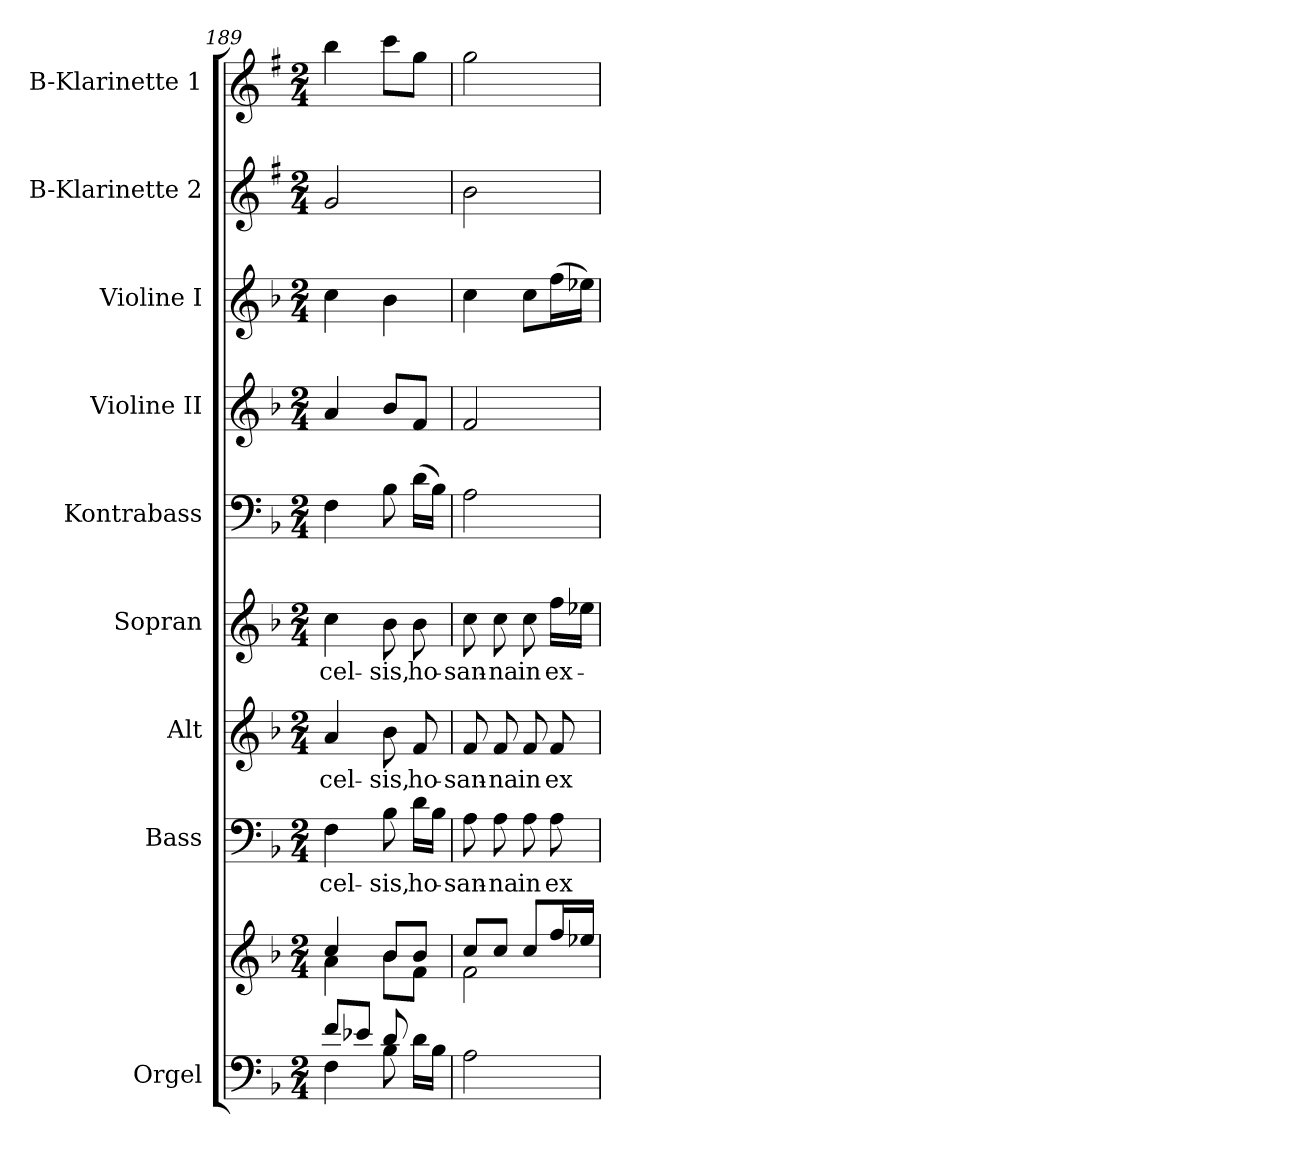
**kern	**kern	**kern	**text	**kern	**text	**kern	**text	**kern	**kern	**kern	**kern	**kern
*part9	*part9	*part8	*part8	*part7	*part7	*part6	*part6	*part5	*part4	*part3	*part2	*part1
*staff10	*staff9	*staff8	*staff8	*staff7	*staff7	*staff6	*staff6	*staff5	*staff4	*staff3	*staff2	*staff1
*I"Orgel	*	*I"Bass	*	*I"Alt	*	*I"Sopran	*	*I"Kontrabass	*I"Violine II	*I"Violine I	*I"B-Klarinette 2	*I"B-Klarinette 1
*I'Org.	*	*I'B.	*	*I'A.	*	*I'S.	*	*I'Kb.	*I'Vl. II	*I'Vl. I	*I'B Kl. 2	*I'B Kl. 1
!!LO:PB:g=z
*clefF4	*clefG2	*clefF4	*	*clefG2	*	*clefG2	*	*clefF4	*clefG2	*clefG2	*clefG2	*clefG2
*	*	*	*	*	*	*	*	*ITrd7c12	*	*	*ITrd1c2	*ITrd1c2
*k[b-]	*k[b-]	*k[b-]	*	*k[b-]	*	*k[b-]	*	*k[b-]	*k[b-]	*k[b-]	*k[b-]	*k[b-]
*F:	*F:	*F:	*	*F:	*	*F:	*	*F:	*F:	*F:	*F:	*F:
*M2/4	*M2/4	*M2/4	*	*M2/4	*	*M2/4	*	*M2/4	*M2/4	*M2/4	*M2/4	*M2/4
=189	=189	=189	=189	=189	=189	=189	=189	=189	=189	=189	=189	=189
*^	*^	*	*	*	*	*	*	*	*	*	*	*
!	!	!	!	!	!LO:LY:b	!	!LO:LY:b	!	!LO:LY:b	!	!	!	!	!
8f/L	4F\	4cc/	4a\	4F\	-cel-	4a/	-cel-	4cc\	-cel-	4FF\	4a/	4cc\	2f/	4aa\
8e-X/J	.	.	.	.	.	.	.	.	.	.	.	.	.	.
!	!	!	!	!	!LO:LY:b	!	!LO:LY:b	!	!LO:LY:b	!	!	!	!	!
8d/	8B-\	8b-/L	8b-\L	8B-\	-sis,	8b-\	-sis,	8b-\	-sis,	8BB-\	8b-/L	4b-\	.	8bb-\L
!	!	!	!	!	!LO:LY:b	!	!LO:LY:b	!	!LO:LY:b	!	!	!	!	!
8ryy	16d\LL	8b-/J	8f\J	16d\LL	ho-	8f/	ho-	8b-\	ho-	(>16D\LL	8f/J	.	.	8ff\J
.	16B-\JJ	.	.	16B-\JJ	.	.	.	.	.	16BB-\JJ)	.	.	.	.
=190	=190	=190	=190	=190	=190	=190	=190	=190	=190	=190	=190	=190	=190	=190
!	!	!	!	!	!LO:LY:b	!	!LO:LY:b	!	!LO:LY:b	!	!	!	!	!
*v	*v	*	*	*	*	*	*	*	*	*	*	*	*	*
2A\	8cc/L	2f\	8A\	-san-	8f/	-san-	8cc\	-san-	2AA\	2f/	4cc\	2a\	2ff\
!	!	!	!	!LO:LY:b	!	!LO:LY:b	!	!LO:LY:b	!	!	!	!	!
.	8cc/J	.	8A\	-na	8f/	-na	8cc\	-na	.	.	.	.	.
!	!	!	!	!LO:LY:b	!	!LO:LY:b	!	!LO:LY:b	!	!	!	!	!
.	8cc/L	.	8A\	in	8f/	in	8cc\	in	.	.	8cc\L	.	.
!	!	!	!	!LO:LY:b	!	!LO:LY:b	!	!LO:LY:b	!	!	!	!	!
.	16ff/L	.	8A\	ex-	8f/	ex-	16ff\LL	ex-	.	.	(>16ff\L	.	.
.	16ee-X/JJ	.	.	.	.	.	16ee-X\JJ	.	.	.	16ee-X\JJ)	.	.
*	*v	*v	*	*	*	*	*	*	*	*	*	*	*
=	=	=	=	=	=	=	=	=	=	=	=	=
*-	*-	*-	*-	*-	*-	*-	*-	*-	*-	*-	*-	*-
